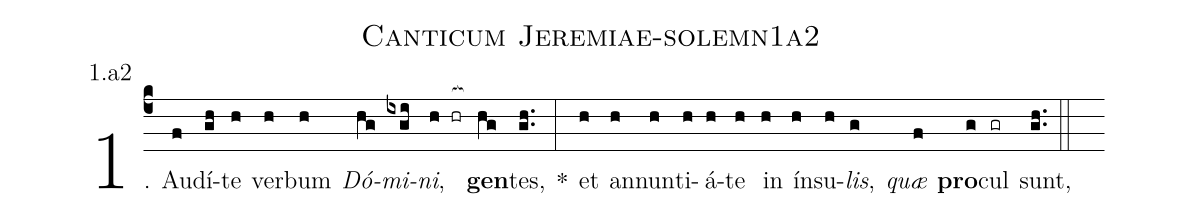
name: Canticum Jeremiae-solemn1a2;
annotation: 1.a2;
%%
(c4)1. Au(f)dí(gh)te(h) ver(h)bum(h) <i>Dó</i>(hg)<i>mi</i>(ixgi)<i>ni</i>,(h hr[ocb:1{]) <b>gen</b>(hg[ocb:0}])tes,(gh..) *(:) et(h) an(h)nun(h)ti(h)á(h)te(h) in(h) ín(h)su(h)<i>lis</i>,(g) <i>quæ</i>(f) <b>pro</b>(g)cul(gr) sunt,(gh..) (::)
